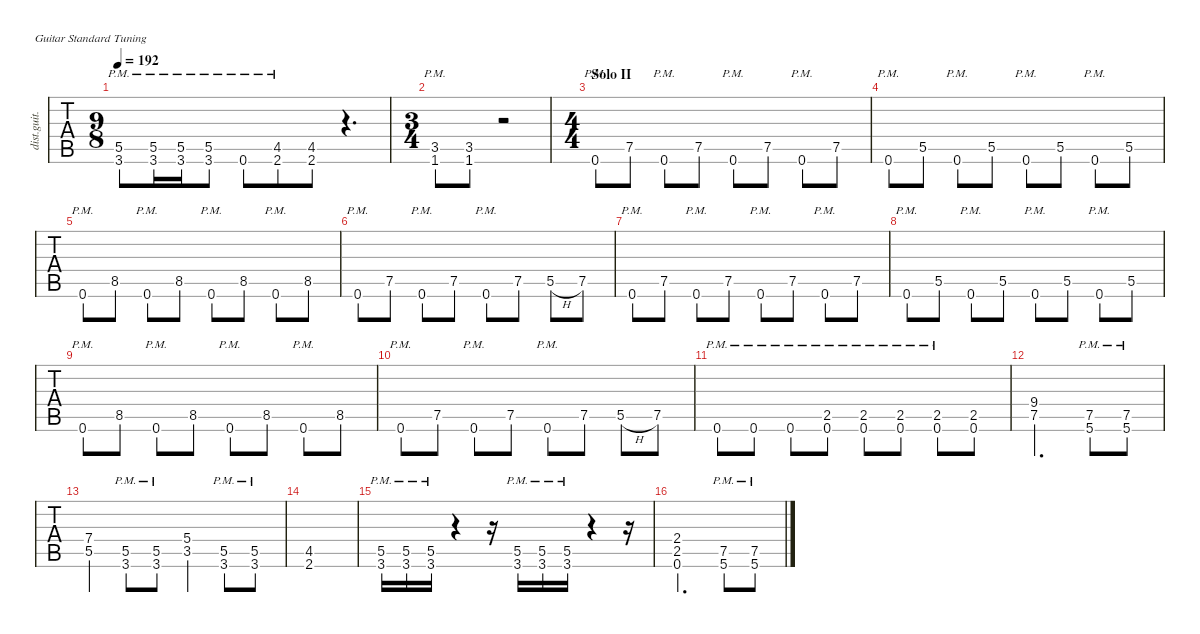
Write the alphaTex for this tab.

\defaultSystemsLayout 4
\hideDynamics
\bracketExtendMode nobrackets
\otherSystemsTrackNameOrientation horizontal
\track ("Rhythm Guitar (Kirk)" "dist.guit.") {defaultSystemsLayout 4 multiBarRest instrument distortionguitar}
\staff {tabs}
\tuning (E4 B3 G3 D3 A2 E2)
\ts (9 8)
\tempo 192
\clef g2
\ks c
(3.6{pm} 5.5{pm}).8{dy mf} (3.6{pm} 5.5{pm}).16 (3.6{pm} 5.5{pm}).16 (3.6{pm} 5.5{pm}).8 0.6{pm}.8 (2.6{pm acc #} 4.5{pm acc #}).8 (2.6{acc #} 4.5{acc #}).8 r.4{d} |
\ts (3 4)
\beaming (8 2 2 2)
(1.6{pm} 3.5{pm}).8 (1.6 3.5).8 r.2 |
\ts (4 4)
\beaming (8 2 2 2 2)
\section ("" "Solo II")
0.6{pm}.8 7.5.8 0.6{pm}.8 7.5.8 0.6{pm}.8 7.5.8 0.6{pm}.8 7.5.8 |
0.6{pm}.8 5.5.8 0.6{pm}.8 5.5.8 0.6{pm}.8 5.5.8 0.6{pm}.8 5.5.8 |
0.6{pm}.8 8.5.8 0.6{pm}.8 8.5.8 0.6{pm}.8 8.5.8 0.6{pm}.8 8.5.8 |
0.6{pm}.8 7.5.8 0.6{pm}.8 7.5.8 0.6{pm}.8 7.5.8 5.5{h}.8 7.5.8 |
0.6{pm}.8 7.5.8 0.6{pm}.8 7.5.8 0.6{pm}.8 7.5.8 0.6{pm}.8 7.5.8 |
0.6{pm}.8 5.5.8 0.6{pm}.8 5.5.8 0.6{pm}.8 5.5.8 0.6{pm}.8 5.5.8 |
0.6{pm}.8 8.5.8 0.6{pm}.8 8.5.8 0.6{pm}.8 8.5.8 0.6{pm}.8 8.5.8 |
0.6{pm}.8 7.5.8 0.6{pm}.8 7.5.8 0.6{pm}.8 7.5.8 5.5{h}.8 7.5.8 |
0.6{pm}.8 0.6{pm}.8 0.6{pm}.8 (0.6{pm} 2.5{pm}).8 (0.6{pm} 2.5{pm}).8 (0.6{pm} 2.5{pm}).8 (0.6{pm} 2.5{pm}).8 (0.6 2.5).8 |
(7.5 9.4).2{d} (5.6{pm} 7.5{pm}).8 (5.6{pm} 7.5{pm}).8 |
(5.5{st} 7.4{st}).4 (3.6{pm} 5.5{pm}).8 (3.6{pm} 5.5{pm}).8 (3.5{st} 5.4{st}).4 (3.6{pm} 5.5{pm}).8 (3.6{pm} 5.5{pm}).8 |
(2.6{acc #} 4.5{acc #}).1 |
(3.6{pm} 5.5{pm}).16 (3.6{pm} 5.5{pm}).16 (3.6{pm} 5.5{pm}).16 r.4 r.16 (3.6{pm} 5.5{pm}).16 (3.6{pm} 5.5{pm}).16 (3.6{pm} 5.5{pm}).16 r.4 r.16 |
(2.5 2.4 0.6).2{d} (5.6{pm} 7.5{pm}).8 (5.6{pm} 7.5{pm}).8
